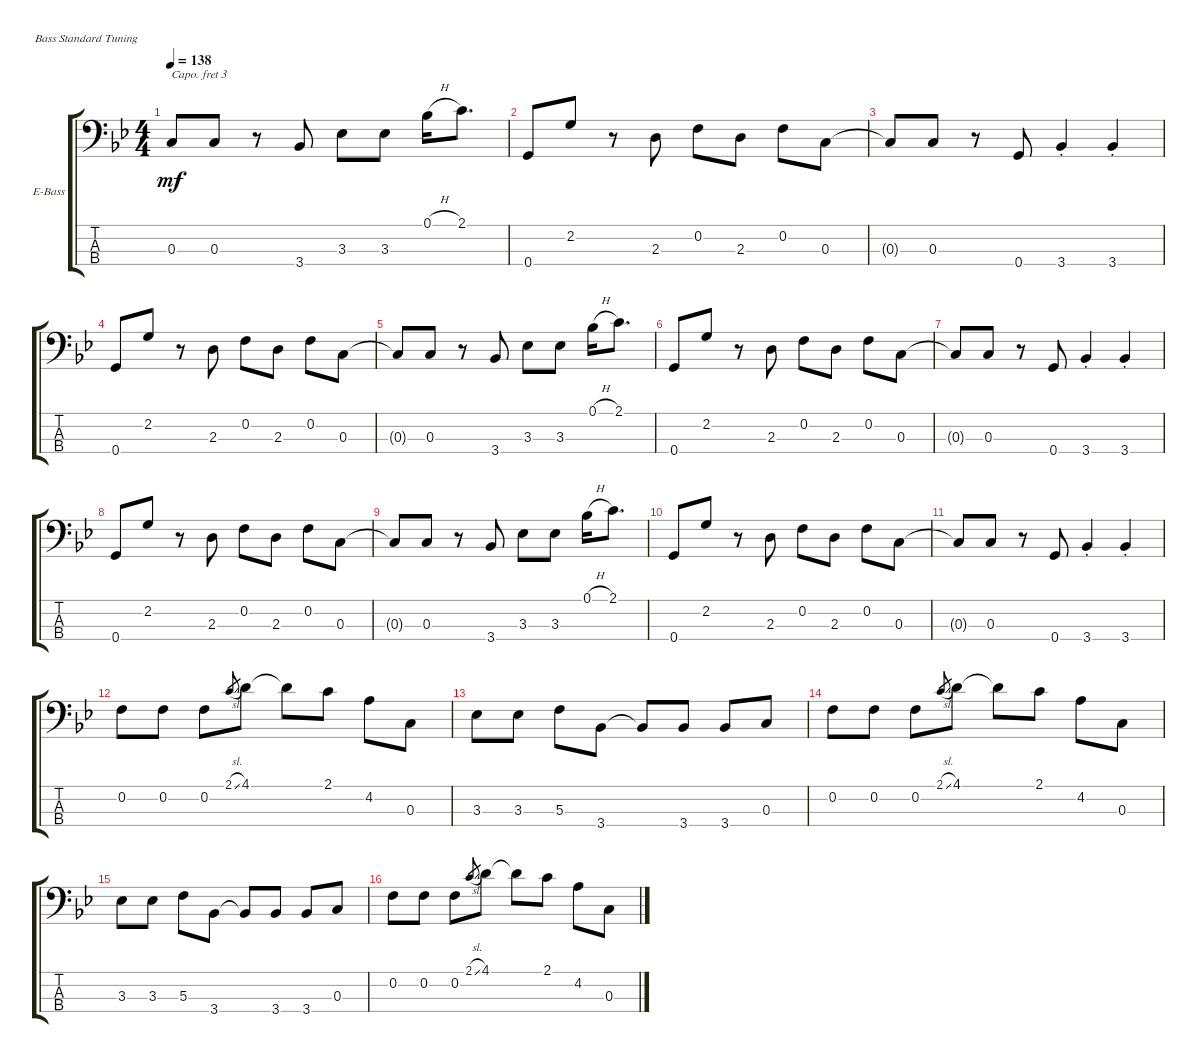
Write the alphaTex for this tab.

\defaultSystemsLayout 4
\bracketExtendMode groupsimilarinstruments
\firstSystemTrackNameOrientation horizontal
\otherSystemsTrackNameOrientation horizontal
\track ("Electric Bass" "E-Bass") {instrument electricbassfinger}
\staff {score tabs}
\capo 3
\tuning (G2 D2 A1 E1)
\ts (4 4)
\tempo 138
\clef f4
\ks gminor
0.3{t}.8{dy mf} 0.3.8 r.8 3.4.8 3.3.8 3.3.8 0.1{h}.16 2.1.8{d} |
0.4.8 2.2.8 r.8 2.3.8 0.2.8 2.3.8 0.2.8 0.3.8 |
0.3{t}.8 0.3.8 r.8 0.4.8 3.4{st}.4 3.4{st}.4 |
0.4.8 2.2.8 r.8 2.3.8 0.2.8 2.3.8 0.2.8 0.3.8 |
0.3{t}.8 0.3.8 r.8 3.4.8 3.3.8 3.3.8 0.1{h}.16 2.1.8{d} |
0.4.8 2.2.8 r.8 2.3.8 0.2.8 2.3.8 0.2.8 0.3.8 |
0.3{t}.8 0.3.8 r.8 0.4.8 3.4{st}.4 3.4{st}.4 |
0.4.8 2.2.8 r.8 2.3.8 0.2.8 2.3.8 0.2.8 0.3.8 |
0.3{t}.8 0.3.8 r.8 3.4.8 3.3.8 3.3.8 0.1{h}.16 2.1.8{d} |
0.4.8 2.2.8 r.8 2.3.8 0.2.8 2.3.8 0.2.8 0.3.8 |
0.3{t}.8 0.3.8 r.8 0.4.8 3.4{st}.4 3.4{st}.4 |
0.2.8 0.2.8 0.2.8 2.1{sl}.8{gr} 4.1.8 4.1{t}.8 2.1.8 4.2.8 0.3.8 |
3.3.8 3.3.8 5.3.8 3.4.8 3.4{t}.8 3.4.8 3.4.8 0.3.8 |
0.2.8 0.2.8 0.2.8 2.1{sl}.8{gr} 4.1.8 4.1{t}.8 2.1.8 4.2.8 0.3.8 |
3.3.8 3.3.8 5.3.8 3.4.8 3.4{t}.8 3.4.8 3.4.8 0.3.8 |
0.2.8 0.2.8 0.2.8 2.1{sl}.8{gr} 4.1.8 4.1{t}.8 2.1.8 4.2.8 0.3.8
